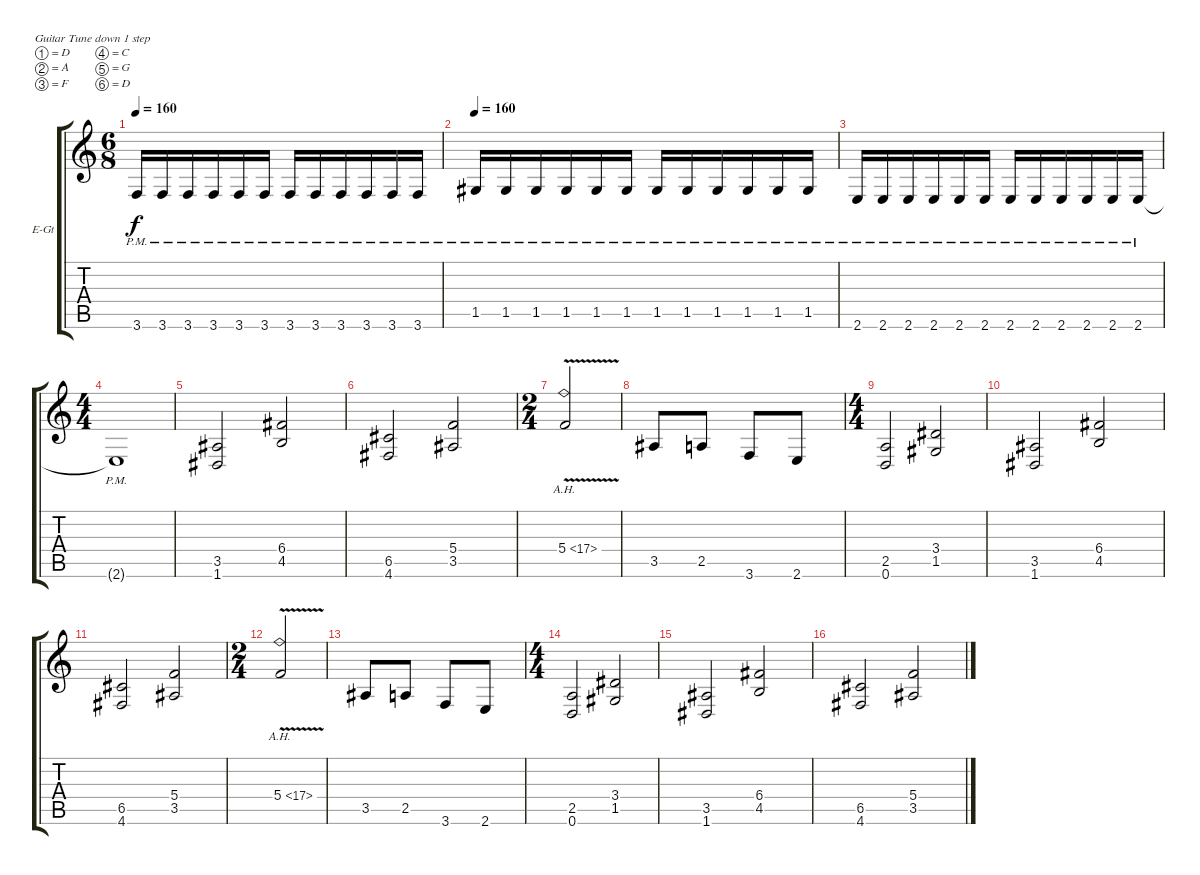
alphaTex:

\bracketExtendMode groupsimilarinstruments
\firstSystemTrackNameOrientation horizontal
\otherSystemsTrackNameOrientation horizontal
\track ("Rhythm" "E-Gt") {instrument distortionguitar}
\staff {score tabs}
\tuning (D4 A3 F3 C3 G2 D2)
\ts (6 8)
\tempo 160
\clef g2
\ks c
3.6{pm}.16{dy f} 3.6{pm}.16 3.6{pm}.16 3.6{pm}.16 3.6{pm}.16 3.6{pm}.16 3.6{pm}.16 3.6{pm}.16 3.6{pm}.16 3.6{pm}.16 3.6{pm}.16 3.6{pm}.16 |
\tempo 160
1.5{pm}.16 1.5{pm}.16 1.5{pm}.16 1.5{pm}.16 1.5{pm}.16 1.5{pm}.16 1.5{pm}.16 1.5{pm}.16 1.5{pm}.16 1.5{pm}.16 1.5{pm}.16 1.5{pm}.16 |
2.6{pm}.16 2.6{pm}.16 2.6{pm}.16 2.6{pm}.16 2.6{pm}.16 2.6{pm}.16 2.6{pm}.16 2.6{pm}.16 2.6{pm}.16 2.6{pm}.16 2.6{pm}.16 2.6{pm}.16 |
\ts (4 4)
\beaming (8 2 2 2 2)
2.6{pm t}.1 |
(3.5 1.6).2 (6.4 4.5).2 |
(6.5 4.6).2 (5.4 3.5).2 |
\ts (2 4)
\beaming (8 2 2)
5.4{ah 12 v}.2 |
3.5.8 2.5.8 3.6.8 2.6.8 |
\ts (4 4)
\beaming (8 2 2 2 2)
(2.5 0.6).2 (3.4 1.5).2 |
(3.5 1.6).2 (6.4 4.5).2 |
(6.5 4.6).2 (5.4 3.5).2 |
\ts (2 4)
\beaming (8 2 2)
5.4{ah 12 v}.2 |
3.5.8 2.5.8 3.6.8 2.6.8 |
\ts (4 4)
\beaming (8 2 2 2 2)
(2.5 0.6).2 (3.4 1.5).2 |
(3.5 1.6).2 (6.4 4.5).2 |
(6.5 4.6).2 (5.4 3.5).2
